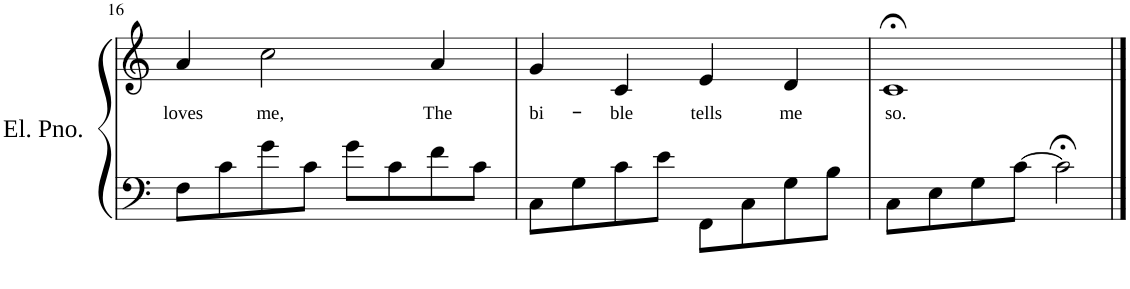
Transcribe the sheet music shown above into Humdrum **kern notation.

**kern	**kern	**text
*part1	*part1	*part1
*staff2	*staff1	*staff1
*I"Electric Piano	*	*
*I'El. Pno.	*	*
!!LO:PB:g=z
*clefF4	*clefG2	*
*k[]	*k[]	*
*M4/4	*M4/4	*
=16	=16	=16
!	!	!LO:LY:b
8F\L	4a/	loves
8c\	.	.
!	!	!LO:LY:b
8g\	2cc\	me,
8c\J	.	.
8g\L	.	.
8c\	.	.
!	!	!LO:LY:b
8f\	4a/	The
8c\J	.	.
=17	=17	=17
!	!	!LO:LY:b
8C\L	4g/	bi-
8G\	.	.
!	!	!LO:LY:b
8c\	4c/	-ble
8e\J	.	.
!	!	!LO:LY:b
8FF\L	4e/	tells
8C\	.	.
!	!	!LO:LY:b
8G\	4d/	me
8B\J	.	.
=18	=18	=18
!	!	!LO:LY:b
8C\L	1c;<	so.
8E\	.	.
8G\	.	.
[8c\J	.	.
2c;<\]	.	.
==	==	==
*-	*-	*-
